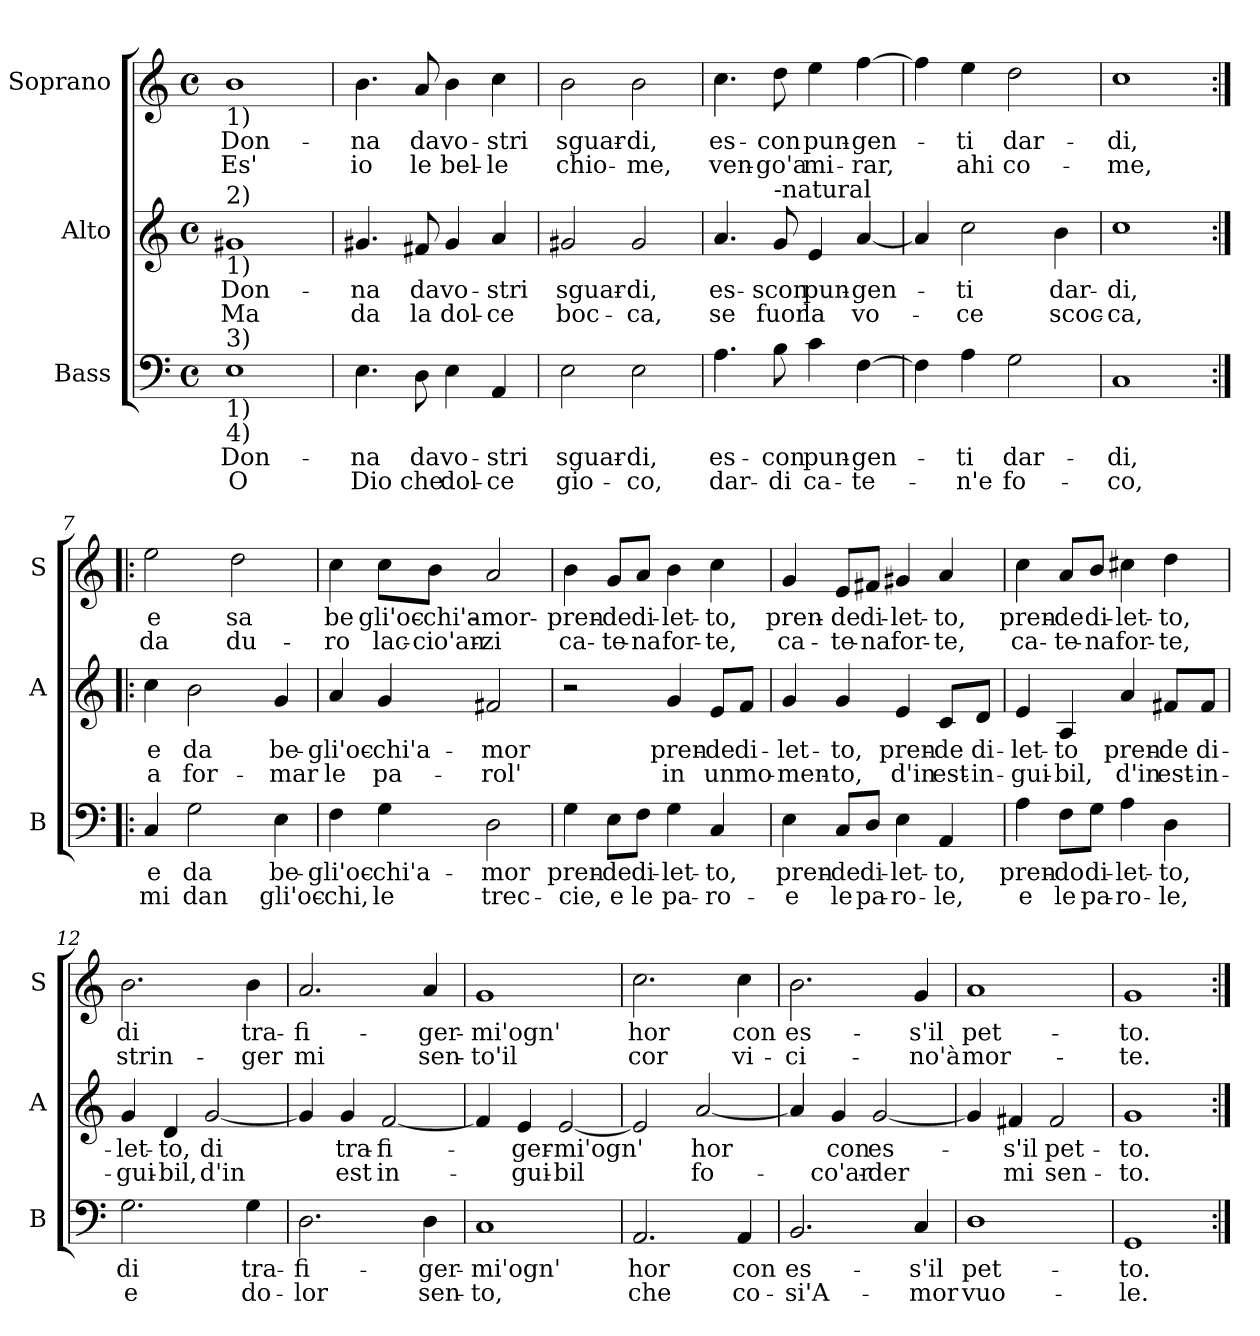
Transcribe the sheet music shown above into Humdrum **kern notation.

**kern	**text	**text	**kern	**text	**text	**kern	**text	**text
*part3	*part3	*part3	*part2	*part2	*part2	*part1	*part1	*part1
*staff3	*staff3	*staff3	*staff2	*staff2	*staff2	*staff1	*staff1	*staff1
*I"Bass	*	*	*I"Alto	*	*	*I"Soprano	*	*
*I'B	*	*	*I'A	*	*	*I'S	*	*
*clefF4	*	*	*clefG2	*	*	*clefG2	*	*
*k[]	*	*	*k[]	*	*	*k[]	*	*
*C:	*	*	*C:	*	*	*C:	*	*
*M4/4	*	*	*M4/4	*	*	*M4/4	*	*
*met(c)	*	*	*met(c)	*	*	*met(c)	*	*
=1	=1	=1	=1	=1	=1	=1	=1	=1
!	!	!	!	!	!	!LO:TX:b:t=1)	!	!
!	!	!	!LO:TX:a:t=2)	!	!	!	!	!
!	!	!	!LO:TX:b:t=1)	!	!	!	!	!
!LO:TX:a:t=3)	!	!	!	!	!	!	!	!
!LO:TX:b:t=1)	!	!	!	!	!	!	!	!
!LO:TX:b:t=4)	!	!	!	!	!	!	!	!
!	!LO:LY:b	!LO:LY:b	!	!LO:LY:b	!LO:LY:b	!	!LO:LY:b	!LO:LY:b
1E	Don-	O	1g#X	Don-	Ma	1b	Don-	Es'
=2	=2	=2	=2	=2	=2	=2	=2	=2
!	!LO:LY:b	!LO:LY:b	!	!LO:LY:b	!LO:LY:b	!	!LO:LY:b	!LO:LY:b
4.E\	-na	Dio	4.g#X/	-na	da	4.b\	-na	io
!	!LO:LY:b	!LO:LY:b	!	!LO:LY:b	!LO:LY:b	!	!LO:LY:b	!LO:LY:b
8D\	da	che	8f#X/	da	la	8a/	da	le
!	!LO:LY:b	!LO:LY:b	!	!LO:LY:b	!LO:LY:b	!	!LO:LY:b	!LO:LY:b
4E\	vo-	dol-	4g#/	vo-	dol-	4b\	vo-	bel-
!	!LO:LY:b	!LO:LY:b	!	!LO:LY:b	!LO:LY:b	!	!LO:LY:b	!LO:LY:b
4AA/	-stri	-ce	4a/	-stri	-ce	4cc\	-stri	-le
=3	=3	=3	=3	=3	=3	=3	=3	=3
!	!LO:LY:b	!LO:LY:b	!	!LO:LY:b	!LO:LY:b	!	!LO:LY:b	!LO:LY:b
2E\	sguar-	gio-	2g#X/	sguar-	boc-	2b\	sguar-	chio-
!	!LO:LY:b	!LO:LY:b	!	!LO:LY:b	!LO:LY:b	!	!LO:LY:b	!LO:LY:b
2E\	-di,	-co,	2g#/	-di,	-ca,	2b\	-di,	-me,
=4	=4	=4	=4	=4	=4	=4	=4	=4
!	!LO:LY:b	!LO:LY:b	!	!LO:LY:b	!LO:LY:b	!	!LO:LY:b	!LO:LY:b
4.A\	es-	dar-	4.a/	es-	se	4.cc\	es-	ven-
!	!	!	!LO:TX:a:t=-natural	!	!	!	!	!
!	!LO:LY:b	!LO:LY:b	!	!LO:LY:b	!LO:LY:b	!	!LO:LY:b	!LO:LY:b
8B\	-con	-di	8g/	-scon	fuor	8dd\	-con	-go'a
!	!LO:LY:b	!LO:LY:b	!	!LO:LY:b	!LO:LY:b	!	!LO:LY:b	!LO:LY:b
4c\	pun-	ca-	4e/	pun-	la	4ee\	pun-	mi-
!	!LO:LY:b	!LO:LY:b	!	!LO:LY:b	!LO:LY:b	!	!LO:LY:b	!LO:LY:b
[4F\	-gen-	-te-	[4a/	-gen-	vo-	[4ff\	-gen-	-rar,
!!LO:LB:g=z
=5	=5	=5	=5	=5	=5	=5	=5	=5
4F\]	.	.	4a/]	.	.	4ff\]	.	.
!	!LO:LY:b	!LO:LY:b	!	!LO:LY:b	!LO:LY:b	!	!LO:LY:b	!LO:LY:b
4A\	-ti	-n'e	2cc\	-ti	-ce	4ee\	-ti	ahi
!	!LO:LY:b	!LO:LY:b	!	!	!	!	!LO:LY:b	!LO:LY:b
2G\	dar-	fo-	.	.	.	2dd\	dar-	co-
!	!	!	!	!LO:LY:b	!LO:LY:b	!	!	!
.	.	.	4b\	dar-	scoc-	.	.	.
=6	=6	=6	=6	=6	=6	=6	=6	=6
!	!LO:LY:b	!LO:LY:b	!	!LO:LY:b	!LO:LY:b	!	!LO:LY:b	!LO:LY:b
1C	-di,	-co,	1cc	-di,	-ca,	1cc	-di,	-me,
=7:|!|:	=7:|!|:	=7:|!|:	=7:|!|:	=7:|!|:	=7:|!|:	=7:|!|:	=7:|!|:	=7:|!|:
!	!LO:LY:b	!LO:LY:b	!	!LO:LY:b	!LO:LY:b	!	!LO:LY:b	!LO:LY:b
4C/	e	mi	4cc\	e	a	2ee\	e	da
!	!LO:LY:b	!LO:LY:b	!	!LO:LY:b	!LO:LY:b	!	!	!
2G\	da	dan	2b\	da	for-	.	.	.
!	!	!	!	!	!	!	!LO:LY:b	!LO:LY:b
.	.	.	.	.	.	2dd\	sa	du-
!	!LO:LY:b	!LO:LY:b	!	!LO:LY:b	!LO:LY:b	!	!	!
4E\	be-	gli'oc-	4g/	be-	-mar	.	.	.
=8	=8	=8	=8	=8	=8	=8	=8	=8
!	!LO:LY:b	!LO:LY:b	!	!LO:LY:b	!LO:LY:b	!	!LO:LY:b	!LO:LY:b
4F\	-gli'oc-	-chi,	4a/	-gli'oc-	le	4cc\	be	-ro
!	!LO:LY:b	!LO:LY:b	!	!LO:LY:b	!LO:LY:b	!	!LO:LY:b	!LO:LY:b
4G\	-chi'a-	le	4g/	-chi'a-	pa-	8cc\L	gli'oc-	lac-
!	!	!	!	!	!	!	!LO:LY:b	!LO:LY:b
.	.	.	.	.	.	8b\J	-chi'a-	-cio'an-
!	!LO:LY:b	!LO:LY:b	!	!LO:LY:b	!LO:LY:b	!	!LO:LY:b	!LO:LY:b
2D\	-mor	trec-	2f#X/	-mor	-rol'	2a/	-mor-	-zi
=9	=9	=9	=9	=9	=9	=9	=9	=9
!	!LO:LY:b	!LO:LY:b	!	!	!	!	!LO:LY:b	!LO:LY:b
4G\	pren-	-cie,	2r	.	.	4b\	-pren-	ca-
!	!LO:LY:b	!LO:LY:b	!	!	!	!	!LO:LY:b	!LO:LY:b
8E\L	-de	e	.	.	.	8g/L	-de	-te-
!	!LO:LY:b	!LO:LY:b	!	!	!	!	!LO:LY:b	!LO:LY:b
8F\J	di-	le	.	.	.	8a/J	di-	-na
!	!LO:LY:b	!LO:LY:b	!	!LO:LY:b	!LO:LY:b	!	!LO:LY:b	!LO:LY:b
4G\	-let-	pa-	4g/	pren-	in	4b\	-let-	for-
!	!LO:LY:b	!LO:LY:b	!	!LO:LY:b	!LO:LY:b	!	!LO:LY:b	!LO:LY:b
4C/	-to,	-ro-	8e/L	-de	un	4cc\	-to,	-te,
!	!	!	!	!LO:LY:b	!LO:LY:b	!	!	!
.	.	.	8f/J	di-	mo-	.	.	.
!!LO:PB:g=z
=10	=10	=10	=10	=10	=10	=10	=10	=10
!	!LO:LY:b	!LO:LY:b	!	!LO:LY:b	!LO:LY:b	!	!LO:LY:b	!LO:LY:b
4E\	pren-	-e	4g/	-let-	-men-	4g/	pren-	ca-
!	!LO:LY:b	!LO:LY:b	!	!LO:LY:b	!LO:LY:b	!	!LO:LY:b	!LO:LY:b
8C/L	-de	le	4g/	-to,	-to,	8e/L	-de	-te-
!	!LO:LY:b	!LO:LY:b	!	!	!	!	!LO:LY:b	!LO:LY:b
8D/J	di-	pa-	.	.	.	8f#X/J	di-	-na
!	!LO:LY:b	!LO:LY:b	!	!LO:LY:b	!LO:LY:b	!	!LO:LY:b	!LO:LY:b
4E\	-let-	-ro-	4e/	pren-	d'in	4g#X/	-let-	for-
!	!LO:LY:b	!LO:LY:b	!	!LO:LY:b	!LO:LY:b	!	!LO:LY:b	!LO:LY:b
4AA/	-to,	-le,	8c/L	-de	est-	4a/	-to,	-te,
!	!	!	!	!LO:LY:b	!LO:LY:b	!	!	!
.	.	.	8d/J	di-	-in-	.	.	.
=11	=11	=11	=11	=11	=11	=11	=11	=11
!	!LO:LY:b	!LO:LY:b	!	!LO:LY:b	!LO:LY:b	!	!LO:LY:b	!LO:LY:b
4A\	pren-	e	4e/	-let-	-gui-	4cc\	pren-	ca-
!	!LO:LY:b	!LO:LY:b	!	!LO:LY:b	!LO:LY:b	!	!LO:LY:b	!LO:LY:b
8F\L	-do	le	4A/	-to	-bil,	8a/L	-de	-te-
!	!LO:LY:b	!LO:LY:b	!	!	!	!	!LO:LY:b	!LO:LY:b
8G\J	di-	pa-	.	.	.	8b/J	di-	-na
!	!LO:LY:b	!LO:LY:b	!	!LO:LY:b	!LO:LY:b	!	!LO:LY:b	!LO:LY:b
4A\	-let-	-ro-	4a/	pren-	d'in	4cc#X\	-let-	for-
!	!LO:LY:b	!LO:LY:b	!	!LO:LY:b	!LO:LY:b	!	!LO:LY:b	!LO:LY:b
4D\	-to,	-le,	8f#X/L	-de	est-	4dd\	-to,	-te,
!	!	!	!	!LO:LY:b	!LO:LY:b	!	!	!
.	.	.	8f#/J	di-	-in-	.	.	.
=12	=12	=12	=12	=12	=12	=12	=12	=12
!	!LO:LY:b	!LO:LY:b	!	!LO:LY:b	!LO:LY:b	!	!LO:LY:b	!LO:LY:b
2.G\	di	e	4g/	-let-	-gui-	2.b\	di	strin-
!	!	!	!	!LO:LY:b	!LO:LY:b	!	!	!
.	.	.	4d/	-to,	-bil,	.	.	.
!	!	!	!	!LO:LY:b	!LO:LY:b	!	!	!
.	.	.	[2g/	di	d'in	.	.	.
!	!LO:LY:b	!LO:LY:b	!	!	!	!	!LO:LY:b	!LO:LY:b
4G\	tra-	do-	.	.	.	4b\	tra-	-ger
=13	=13	=13	=13	=13	=13	=13	=13	=13
!	!LO:LY:b	!LO:LY:b	!	!	!	!	!LO:LY:b	!LO:LY:b
2.D\	-fi-	-lor	4g/]	.	.	2.a/	-fi-	mi
!	!	!	!	!LO:LY:b	!LO:LY:b	!	!	!
.	.	.	4g/	tra-	est	.	.	.
!	!	!	!	!LO:LY:b	!LO:LY:b	!	!	!
.	.	.	[2f/	-fi-	in-	.	.	.
!	!LO:LY:b	!LO:LY:b	!	!	!	!	!LO:LY:b	!LO:LY:b
4D\	-ger-	sen-	.	.	.	4a/	-ger-	sen-
!!LO:LB:g=z
=14	=14	=14	=14	=14	=14	=14	=14	=14
!	!LO:LY:b	!LO:LY:b	!	!	!	!	!LO:LY:b	!LO:LY:b
1C	-mi'ogn'	-to,	4f/]	.	.	1g	-mi'ogn'	-to'il
!	!	!	!	!LO:LY:b	!LO:LY:b	!	!	!
.	.	.	4e/	-ger-	-gui-	.	.	.
!	!	!	!	!LO:LY:b	!LO:LY:b	!	!	!
.	.	.	[2e/	-mi'ogn'	-bil	.	.	.
=15	=15	=15	=15	=15	=15	=15	=15	=15
!	!LO:LY:b	!LO:LY:b	!	!	!	!	!LO:LY:b	!LO:LY:b
2.AA/	hor	che	2e/]	.	.	2.cc\	hor	cor
!	!	!	!	!LO:LY:b	!LO:LY:b	!	!	!
.	.	.	[2a/	hor	fo-	.	.	.
!	!LO:LY:b	!LO:LY:b	!	!	!	!	!LO:LY:b	!LO:LY:b
4AA/	con	co-	.	.	.	4cc\	con	vi-
=16	=16	=16	=16	=16	=16	=16	=16	=16
!	!LO:LY:b	!LO:LY:b	!	!	!	!	!LO:LY:b	!LO:LY:b
2.BB/	es-	-si'A-	4a/]	.	.	2.b\	es-	-ci-
!	!	!	!	!LO:LY:b	!LO:LY:b	!	!	!
.	.	.	4g/	con	-co'ar-	.	.	.
!	!	!	!	!LO:LY:b	!LO:LY:b	!	!	!
.	.	.	[2g/	es-	-der	.	.	.
!	!LO:LY:b	!LO:LY:b	!	!	!	!	!LO:LY:b	!LO:LY:b
4C/	-s'il	-mor	.	.	.	4g/	-s'il	-no'à
=17	=17	=17	=17	=17	=17	=17	=17	=17
!	!LO:LY:b	!LO:LY:b	!	!	!	!	!LO:LY:b	!LO:LY:b
1D	pet-	vuo-	4g/]	.	.	1a	pet-	mor-
!	!	!	!	!LO:LY:b	!LO:LY:b	!	!	!
.	.	.	4f#X/	-s'il	mi	.	.	.
!	!	!	!	!LO:LY:b	!LO:LY:b	!	!	!
.	.	.	2f#/	pet-	sen-	.	.	.
=18	=18	=18	=18	=18	=18	=18	=18	=18
!	!LO:LY:b	!LO:LY:b	!	!LO:LY:b	!LO:LY:b	!	!LO:LY:b	!LO:LY:b
1GG	-to.	-le.	1g	-to.	-to.	1g	-to.	-te.
=:|!	=:|!	=:|!	=:|!	=:|!	=:|!	=:|!	=:|!	=:|!
*-	*-	*-	*-	*-	*-	*-	*-	*-
